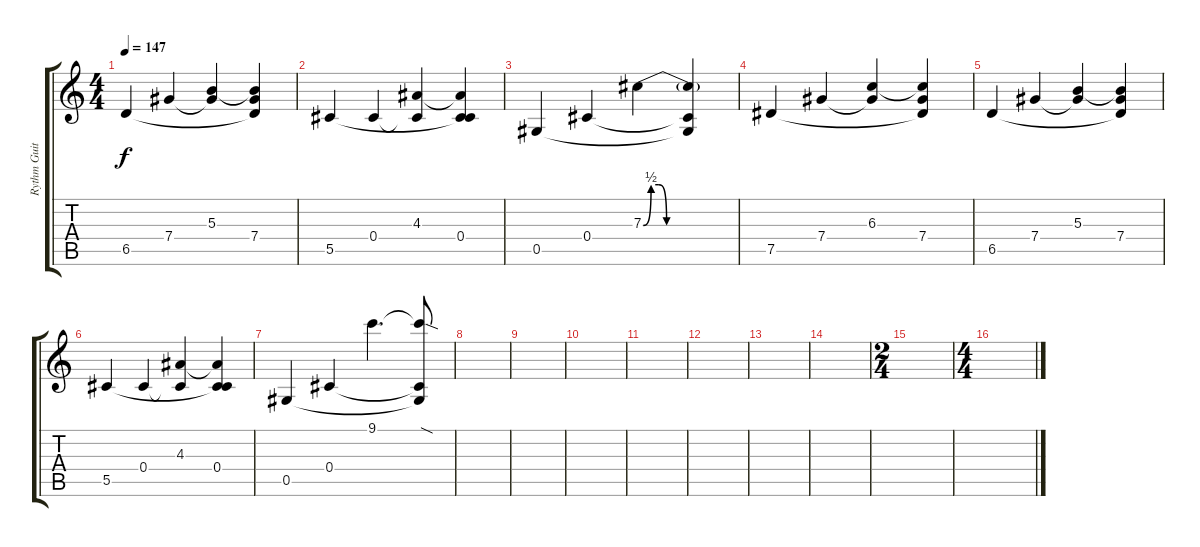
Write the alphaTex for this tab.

\track ("Rythm Guitar (Ryan Roxie)" "Rythm Guit") {instrument overdrivenguitar}
\staff {score tabs}
\tuning (Eb4 Bb3 Gb3 Db3 Ab2 Eb2) {hide}
\ts (4 4)
\tempo 147
\clef g2
\ks c
6.5.4{dy f} 7.4.4 (5.3 7.4{t}).4 (5.3{t} 7.4 6.5{t}).4 |
5.5.4 0.4.4 (4.3 0.4{t}).4 (4.3{t} 0.4 5.5{t}).4 |
0.5.4 0.4.4 7.3{be (custom 0 0 10 2 20 2 30 0 60 0)}.4 (7.3{be (hold 0 0 60 0) t} 0.4{t} 0.5{t}).4 |
7.5.4 7.4.4 (6.3 7.4{t}).4 (6.3{t} 7.4 7.5{t}).4 |
6.5.4 7.4.4 (5.3 7.4{t}).4 (5.3{t} 7.4 6.5{t}).4 |
5.5.4 0.4.4 (4.3 0.4{t}).4 (4.3{t} 0.4 5.5{t}).4 |
0.5.4 0.4.4 9.1.4{d} (9.1{sod t} 0.4{t} 0.5{t}).8 |
|
|
|
|
|
|
|
\ts (2 4)
|
\ts (4 4)
